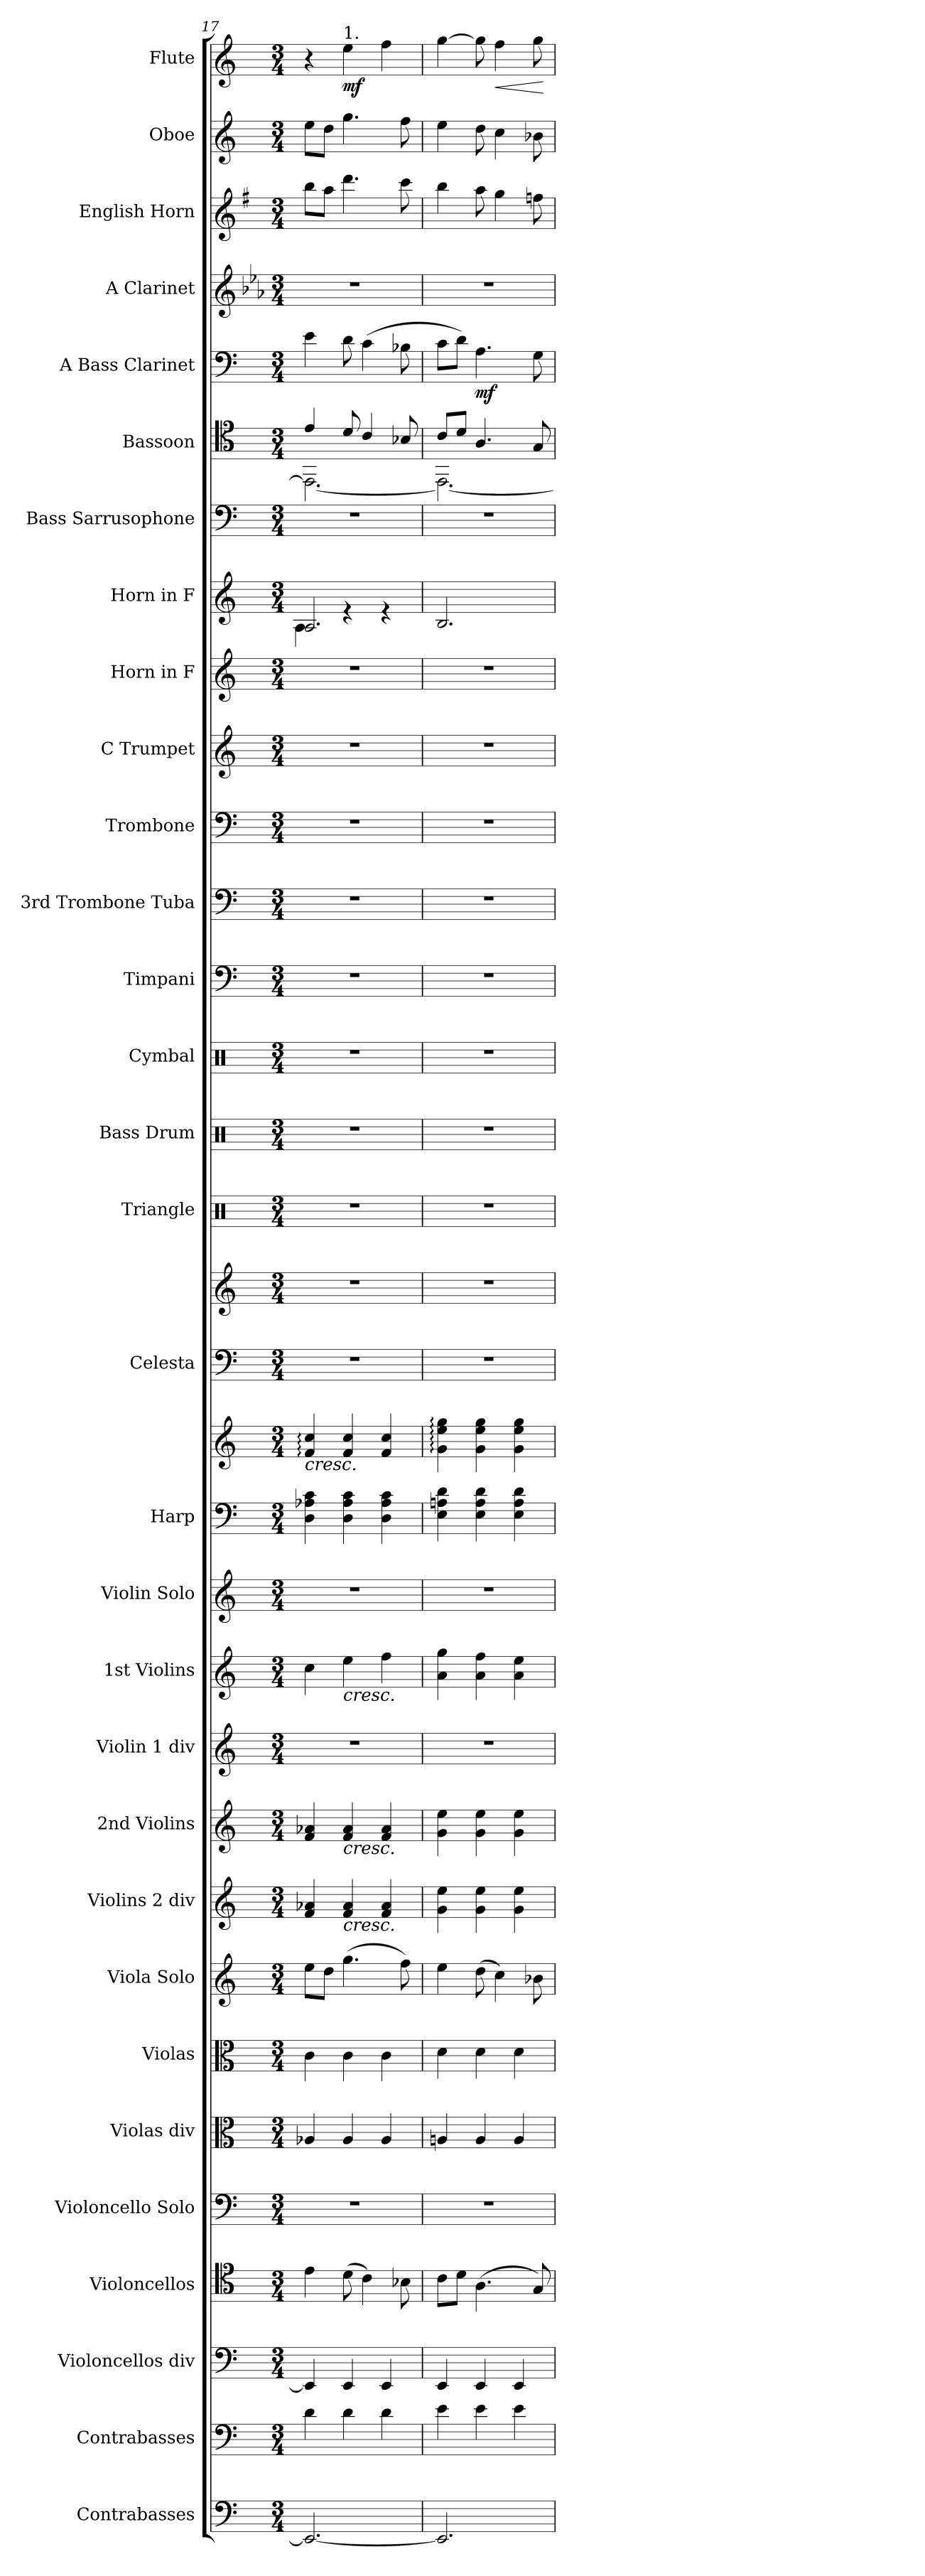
**kern	**kern	**kern	**kern	**kern	**kern	**kern	**kern	**kern	**kern	**kern	**kern	**kern	**kern	**kern	**kern	**kern	**kern	**kern	**kern	**kern	**kern	**kern	**kern	**kern	**kern	**kern	**kern	**kern	**dynam	**kern	**kern	**kern	**kern	**dynam
*part31	*part30	*part29	*part28	*part27	*part26	*part25	*part24	*part23	*part22	*part21	*part20	*part19	*part18	*part18	*part17	*part17	*part16	*part15	*part14	*part13	*part12	*part11	*part10	*part9	*part8	*part7	*part6	*part5	*part5	*part4	*part3	*part2	*part1	*part1
*staff33	*staff32	*staff31	*staff30	*staff29	*staff28	*staff27	*staff26	*staff25	*staff24	*staff23	*staff22	*staff21	*staff20	*staff19	*staff18	*staff17	*staff16	*staff15	*staff14	*staff13	*staff12	*staff11	*staff10	*staff9	*staff8	*staff7	*staff6	*staff5	*staff5	*staff4	*staff3	*staff2	*staff1	*staff1
*I"Contrabasses	*I"Contrabasses	*I"Violoncellos div	*I"Violoncellos	*I"Violoncello Solo	*I"Violas div	*I"Violas	*I"Viola Solo	*I"Violins 2 div	*I"2nd Violins	*I"Violin 1 div	*I"1st Violins	*I"Violin Solo	*I"Harp	*	*I"Celesta	*	*I"Triangle	*I"Bass Drum	*I"Cymbal	*I"Timpani	*I"3rd Trombone  Tuba	*I"Trombone	*I"C Trumpet	*I"Horn in F	*I"Horn in F	*I"Bass Sarrusophone	*I"Bassoon	*I"A Bass Clarinet	*	*I"A Clarinet	*I"English Horn	*I"Oboe	*I"Flute	*
*	*I'Cbs.	*I'Vcs. div	*I'Vcs.	*I'Vc. solo	*I'Vlas. div	*I'Vlas.	*I'Vla. Solo	*I'Vlns. 2 div	*I'Vln. 2	*I'Vln 1 div	*I'Vln.  1	*I'Vln. Solo	*I'Hrp.	*	*I'Cel.	*	*I'Trgl.	*I'B. Dr.	*I'Cym.	*I'Timp.	*	*I'Tbn.	*I'C Tpt.	*	*	*I'B. Sar.	*I'Bsn.	*I'A B. Cl.	*	*I'A Cl.	*I'E. Hn.	*I'Ob.	*I'Fl.	*
*clefF4	*clefF4	*clefF4	*clefC4	*clefF4	*clefC3	*clefC3	*clefG2	*clefG2	*clefG2	*clefG2	*clefG2	*clefG2	*clefF4	*clefG2	*clefF4	*clefG2	*clefX	*clefX	*clefX	*clefF4	*clefF4	*clefF4	*clefG2	*clefG2	*clefG2	*clefF4	*clefC4	*clefF4	*	*clefG2	*clefG2	*clefG2	*clefG2	*
*ITrd7c12	*ITrd7c12	*	*	*	*	*	*	*	*	*	*	*	*	*	*ITrd-7c-12	*ITrd-7c-12	*	*	*	*	*	*	*	*ITrd4c7	*ITrd4c7	*ITrd7c12	*	*ITrd9c15	*	*ITrd2c3	*ITrd4c7	*	*	*
*k[]	*k[]	*k[]	*k[]	*k[]	*k[]	*k[]	*k[]	*k[]	*k[]	*k[]	*k[]	*k[]	*k[]	*k[]	*k[]	*k[]	*k[]	*k[]	*k[]	*k[]	*k[]	*k[]	*k[]	*k[b-]	*k[b-]	*k[]	*k[]	*k[]	*	*k[]	*k[]	*k[]	*k[]	*
*M3/4	*M3/4	*M3/4	*M3/4	*M3/4	*M3/4	*M3/4	*M3/4	*M3/4	*M3/4	*M3/4	*M3/4	*M3/4	*M3/4	*M3/4	*M3/4	*M3/4	*M3/4	*M3/4	*M3/4	*M3/4	*M3/4	*M3/4	*M3/4	*M3/4	*M3/4	*M3/4	*M3/4	*M3/4	*	*M3/4	*M3/4	*M3/4	*M3/4	*
=17	=17	=17	=17	=17	=17	=17	=17	=17	=17	=17	=17	=17	=17	=17	=17	=17	=17	=17	=17	=17	=17	=17	=17	=17	=17	=17	=17	=17	=17	=17	=17	=17	=17	=17
*	*	*	*	*	*	*	*	*	*	*	*	*	*	*	*	*	*	*	*	*	*	*	*	*	*^	*	*^	*	*	*	*	*	*	*
!	!	!	!	!	!	!	!	!	!	!	!	!	!	!LO:TX:b:i:t=cresc.	!	!	!	!	!	!	!	!	!	!	!	!	!	!	!	!	!	!	!	!	!	!
2.EEE/_	4D\	4EE/]	4e\	2.r	4A-X/	4c\	8ee\L	4f/ 4a-X/	4f/ 4a-X/	2.r	4cc\	2.r	4D\ 4A-X\ 4c\	4f/: 4cc/:	2.r	2.r	2.r	2.r	2.r	2.r	2.r	2.r	2.r	2.r	2.D/	4D\	2.r	4e/	2.EE\_	4E\	.	2.r	8ee\L	8ee\L	4r	.
.	.	.	.	.	.	.	8dd\J	.	.	.	.	.	.	.	.	.	.	.	.	.	.	.	.	.	.	.	.	.	.	.	.	.	8dd\J	8dd\J	.	.
!	!	!	!	!	!	!	!	!	!	!	!	!	!	!	!	!	!	!	!	!	!	!	!	!	!	!	!	!	!	!	!	!	!	!	!LO:TX:a:t=1.	!
!	!	!	!	!	!	!	!	!	!	!	!LO:TX:b:i:t=cresc.	!	!	!	!	!	!	!	!	!	!	!	!	!	!	!	!	!	!	!	!	!	!	!	!	!
!	!	!	!	!	!	!	!	!	!LO:TX:b:i:t=cresc.	!	!	!	!	!	!	!	!	!	!	!	!	!	!	!	!	!	!	!	!	!	!	!	!	!	!	!
!	!	!	!	!	!	!	!	!LO:TX:b:i:t=cresc.	!	!	!	!	!	!	!	!	!	!	!	!	!	!	!	!	!	!	!	!	!	!	!	!	!	!	!	!
!	!	!	!	!	!	!	!	!	!	!	!	!	!	!	!	!	!	!	!	!	!	!	!	!	!	!	!	!	!	!	!	!	!	!	!	!LO:DY:b
.	4D\	4EE/	(>8d\	.	4A-/	4c\	(>4.gg\	4f/ 4a-/	4f/ 4a-/	.	4ee\	.	4D\ 4A-\ 4c\	4f/ 4cc/	.	.	.	.	.	.	.	.	.	.	.	4re	.	8d/	.	8D\	.	.	4.gg\	4.gg\	4ee\	mf
.	.	.	4c\)	.	.	.	.	.	.	.	.	.	.	.	.	.	.	.	.	.	.	.	.	.	.	.	.	4c/	.	(>4C\	.	.	.	.	.	.
.	4D\	4EE/	.	.	4A-/	4c\	.	4f/ 4a-/	4f/ 4a-/	.	4ff\	.	4D\ 4A-\ 4c\	4f/ 4cc/	.	.	.	.	.	.	.	.	.	.	.	4re	.	.	.	.	.	.	.	.	4ff\	.
.	.	.	8B-X\	.	.	.	8ff\)	.	.	.	.	.	.	.	.	.	.	.	.	.	.	.	.	.	.	.	.	8B-X/	.	8BB-X\	.	.	8ff\	8ff\	.	.
*	*	*	*	*	*	*	*	*	*	*	*	*	*	*	*	*	*	*	*	*	*	*	*	*	*v	*v	*	*	*	*	*	*	*	*	*	*
=18	=18	=18	=18	=18	=18	=18	=18	=18	=18	=18	=18	=18	=18	=18	=18	=18	=18	=18	=18	=18	=18	=18	=18	=18	=18	=18	=18	=18	=18	=18	=18	=18	=18	=18	=18
2.EEE/]	4E\	4EE/	8c\L	2.r	4An/	4d\	4ee\	4g\ 4ee\	4g\ 4ee\	2.r	4a\ 4gg\	2.r	4E\ 4An\ 4d\	4g\: 4ee\: 4gg\:	2.r	2.r	2.r	2.r	2.r	2.r	2.r	2.r	2.r	2.r	2.E/	2.r	8c/L	2.EE\_	8C\L	.	2.r	4ee\	4ee\	[4gg\	.
.	.	.	8d\J	.	.	.	.	.	.	.	.	.	.	.	.	.	.	.	.	.	.	.	.	.	.	.	8d/J	.	8D\J)	.	.	.	.	.	.
!	!	!	!	!	!	!	!	!	!	!	!	!	!	!	!	!	!	!	!	!	!	!	!	!	!	!	!	!	!	!LO:DY:b	!	!	!	!	!
.	4E\	4EE/	(>4.A\	.	4A/	4d\	(>8dd\	4g\ 4ee\	4g\ 4ee\	.	4a\ 4ff\	.	4E\ 4A\ 4d\	4g\ 4ee\ 4gg\	.	.	.	.	.	.	.	.	.	.	.	.	4.A/	.	4.AA\	mf	.	8dd\	8dd\	8gg\]	.
!	!	!	!	!	!	!	!	!	!	!	!	!	!	!	!	!	!	!	!	!	!	!	!	!	!	!	!	!	!	!	!	!	!	!	!LO:HP:b
.	.	.	.	.	.	.	4cc\)	.	.	.	.	.	.	.	.	.	.	.	.	.	.	.	.	.	.	.	.	.	.	.	.	4cc\	4cc\	4ff\	<
.	4E\	4EE/	.	.	4A/	4d\	.	4g\ 4ee\	4g\ 4ee\	.	4a\ 4ee\	.	4E\ 4A\ 4d\	4g\ 4ee\ 4gg\	.	.	.	.	.	.	.	.	.	.	.	.	.	.	.	.	.	.	.	.	.
.	.	.	8G/)	.	.	.	8b-X\	.	.	.	.	.	.	.	.	.	.	.	.	.	.	.	.	.	.	.	8G/	.	8GG\	.	.	8b-X\	8b-X\	8gg\	.
*	*	*	*	*	*	*	*	*	*	*	*	*	*	*	*	*	*	*	*	*	*	*	*	*	*	*	*v	*v	*	*	*	*	*	*	*
.	.	.	.	.	.	.	.	.	.	.	.	.	.	.	.	.	.	.	.	.	.	.	.	.	.	.	.	.	.	.	.	.	.	[
=	=	=	=	=	=	=	=	=	=	=	=	=	=	=	=	=	=	=	=	=	=	=	=	=	=	=	=	=	=	=	=	=	=	=
*-	*-	*-	*-	*-	*-	*-	*-	*-	*-	*-	*-	*-	*-	*-	*-	*-	*-	*-	*-	*-	*-	*-	*-	*-	*-	*-	*-	*-	*-	*-	*-	*-	*-	*-
